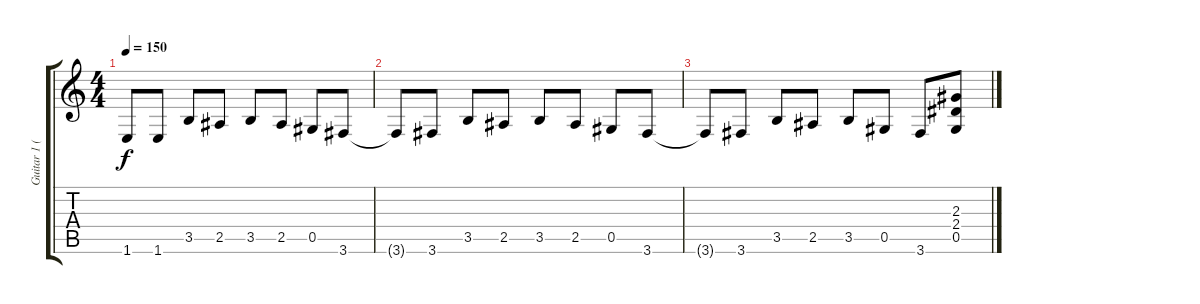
\track ("Guitar 1 (Slash)" "Guitar 1 (") {instrument distortionguitar}
\staff {score tabs}
\tuning (Eb4 Bb3 Gb3 Db3 Ab2 Eb2) {hide}
\ts (4 4)
\tempo 150
\clef g2
\ks c
1.6{t}.8{dy f} 1.6.8 3.5.8 2.5.8 3.5.8 2.5.8 0.5.8 3.6.8 |
3.6{t}.8 3.6.8 3.5.8 2.5.8 3.5.8 2.5.8 0.5.8 3.6.8 |
3.6{t}.8 3.6.8 3.5.8 2.5.8 3.5.8 0.5.8 3.6.8 (2.3 2.4 0.5).8
